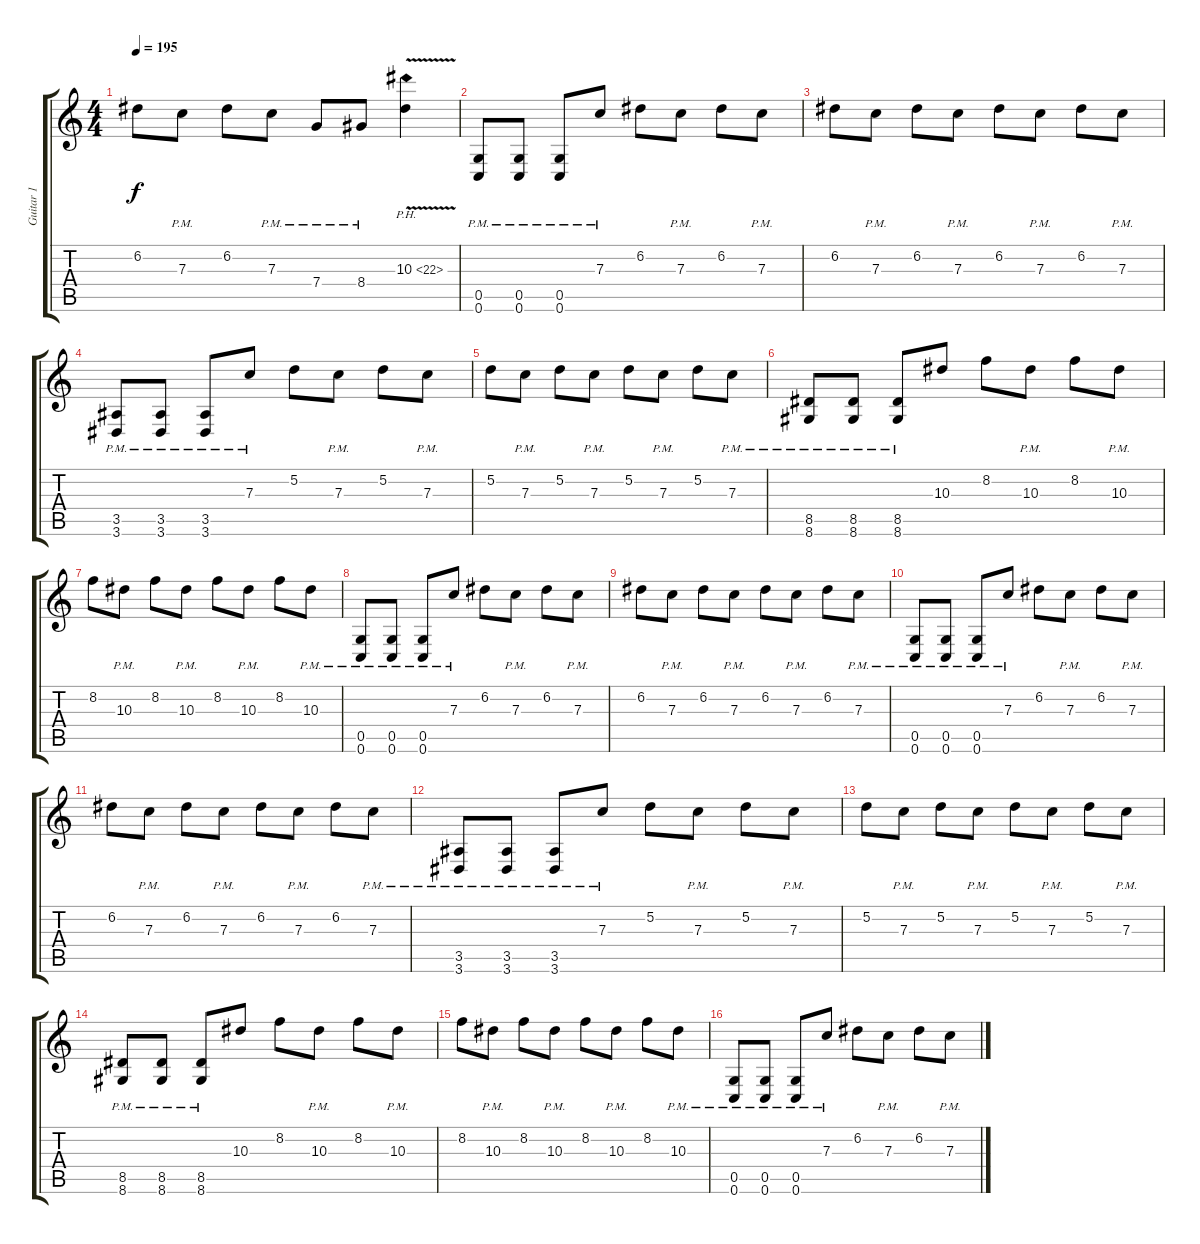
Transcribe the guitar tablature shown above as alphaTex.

\track ("Guitar 1" "Guitar 1") {instrument distortionguitar}
\staff {score tabs}
\tuning (D4 A3 F3 C3 G2 C2) {hide}
\ts (4 4)
\tempo 195
\clef g2
\ks c
6.2.8{dy f} 7.3{pm}.8 6.2.8 7.3{pm}.8 7.4{pm}.8 8.4{pm}.8 10.3{ph 12 v}.4 |
(0.5{pm} 0.6{pm}).8 (0.5{pm} 0.6{pm}).8 (0.5{pm} 0.6{pm}).8 7.3{pm}.8 6.2.8 7.3{pm}.8 6.2.8 7.3{pm}.8 |
6.2.8 7.3{pm}.8 6.2.8 7.3{pm}.8 6.2.8 7.3{pm}.8 6.2.8 7.3{pm}.8 |
(3.5{pm} 3.6{pm}).8 (3.5{pm} 3.6{pm}).8 (3.5{pm} 3.6{pm}).8 7.3{pm}.8 5.2.8 7.3{pm}.8 5.2.8 7.3{pm}.8 |
5.2.8 7.3{pm}.8 5.2.8 7.3{pm}.8 5.2.8 7.3{pm}.8 5.2.8 7.3{pm}.8 |
(8.5{pm} 8.6{pm}).8 (8.5{pm} 8.6{pm}).8 (8.5{pm} 8.6{pm}).8 10.3.8 8.2.8 10.3{pm}.8 8.2.8 10.3{pm}.8 |
8.2.8 10.3{pm}.8 8.2.8 10.3{pm}.8 8.2.8 10.3{pm}.8 8.2.8 10.3{pm}.8 |
(0.5{pm} 0.6{pm}).8 (0.5{pm} 0.6{pm}).8 (0.5{pm} 0.6{pm}).8 7.3{pm}.8 6.2.8 7.3{pm}.8 6.2.8 7.3{pm}.8 |
6.2.8 7.3{pm}.8 6.2.8 7.3{pm}.8 6.2.8 7.3{pm}.8 6.2.8 7.3{pm}.8 |
(0.5{pm} 0.6{pm}).8 (0.5{pm} 0.6{pm}).8 (0.5{pm} 0.6{pm}).8 7.3{pm}.8 6.2.8 7.3{pm}.8 6.2.8 7.3{pm}.8 |
6.2.8 7.3{pm}.8 6.2.8 7.3{pm}.8 6.2.8 7.3{pm}.8 6.2.8 7.3{pm}.8 |
(3.5{pm} 3.6{pm}).8 (3.5{pm} 3.6{pm}).8 (3.5{pm} 3.6{pm}).8 7.3{pm}.8 5.2.8 7.3{pm}.8 5.2.8 7.3{pm}.8 |
5.2.8 7.3{pm}.8 5.2.8 7.3{pm}.8 5.2.8 7.3{pm}.8 5.2.8 7.3{pm}.8 |
(8.5{pm} 8.6{pm}).8 (8.5{pm} 8.6{pm}).8 (8.5{pm} 8.6{pm}).8 10.3.8 8.2.8 10.3{pm}.8 8.2.8 10.3{pm}.8 |
8.2.8 10.3{pm}.8 8.2.8 10.3{pm}.8 8.2.8 10.3{pm}.8 8.2.8 10.3{pm}.8 |
(0.5{pm} 0.6{pm}).8 (0.5{pm} 0.6{pm}).8 (0.5{pm} 0.6{pm}).8 7.3{pm}.8 6.2.8 7.3{pm}.8 6.2.8 7.3{pm}.8
